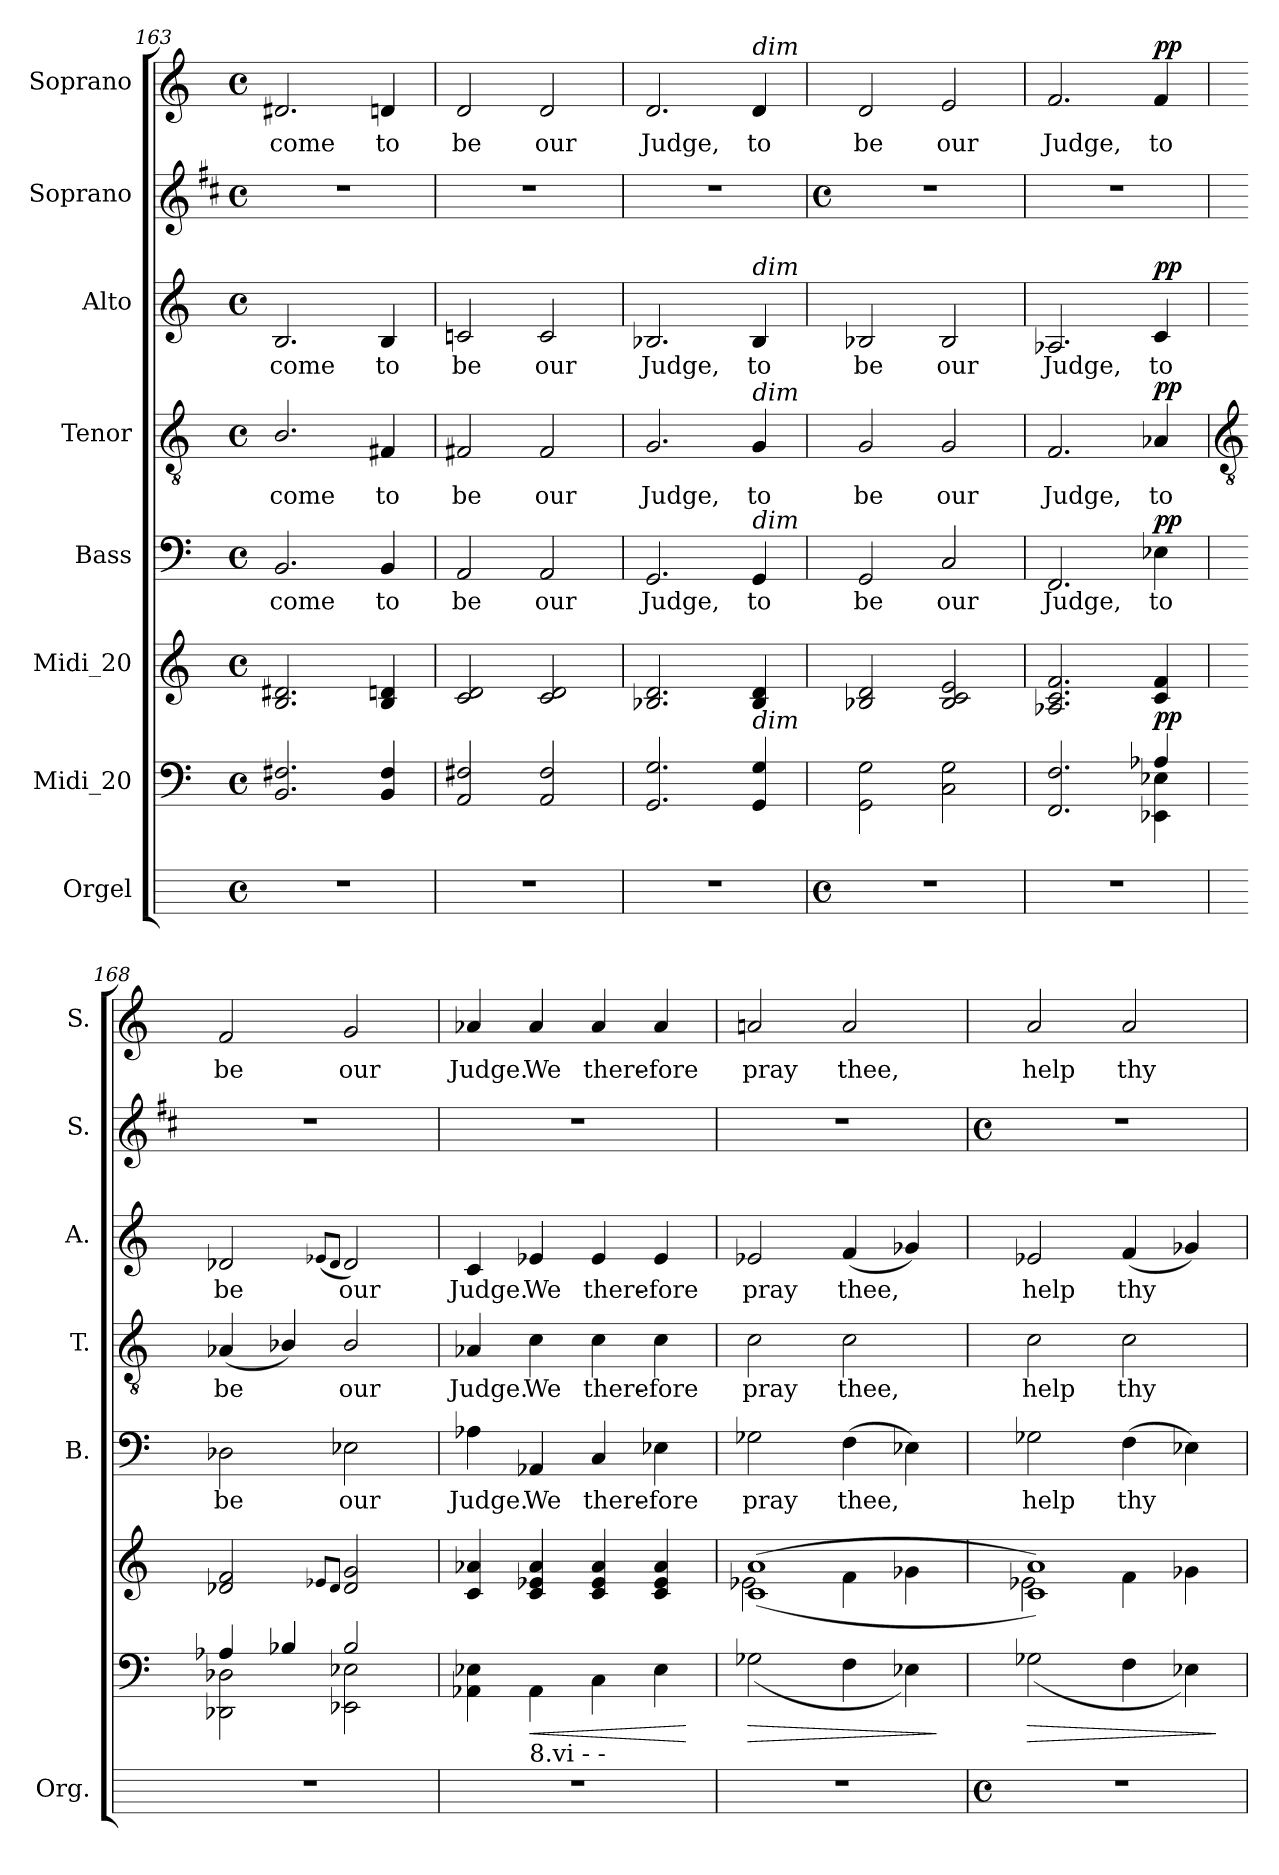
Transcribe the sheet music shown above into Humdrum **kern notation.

**kern	**kern	**dynam	**kern	**kern	**text	**dynam	**kern	**text	**dynam	**kern	**text	**dynam	**kern	**kern	**text	**dynam
*part8	*part7	*part7	*part6	*part5	*part5	*part5	*part4	*part4	*part4	*part3	*part3	*part3	*part2	*part1	*part1	*part1
*staff8	*staff7	*staff7	*staff6	*staff5	*staff5	*staff5	*staff4	*staff4	*staff4	*staff3	*staff3	*staff3	*staff2	*staff1	*staff1	*staff1
*I"Orgel	*I"Midi_20	*	*I"Midi_20	*I"Bass	*	*	*I"Tenor	*	*	*I"Alto	*	*	*I"Soprano	*I"Soprano	*	*
*I'Org.	*	*	*	*I'B.	*	*	*I'T.	*	*	*I'A.	*	*	*I'S.	*I'S.	*	*
*	*clefF4	*	*clefG2	*clefF4	*	*	*clefGv2	*	*	*clefG2	*	*	*clefG2	*clefG2	*	*
*	*k[]	*	*k[]	*k[]	*	*	*k[]	*	*	*k[]	*	*	*k[f#c#]	*k[]	*	*
*	*C:	*	*C:	*C:	*	*	*C:	*	*	*C:	*	*	*D:	*C:	*	*
*M4/4	*M4/4	*	*M4/4	*M4/4	*	*	*M4/4	*	*	*M4/4	*	*	*M4/4	*M4/4	*	*
*met(c)	*met(c)	*	*met(c)	*met(c)	*	*	*met(c)	*	*	*met(c)	*	*	*met(c)	*met(c)	*	*
=163	=163	=163	=163	=163	=163	=163	=163	=163	=163	=163	=163	=163	=163	=163	=163	=163
*	*^	*	*^	*	*	*	*	*	*	*	*	*	*	*	*	*
!	!	!	!	!	!	!	!LO:LY:b	!	!	!LO:LY:b	!	!	!LO:LY:b	!	!	!	!LO:LY:b	!
*	*	*	*	*	*	*	*	*	*	*	*	*	*	*	*	*^	*	*
1r	2.BB/ 2.F#X/	1ryy	.	2.B/ 2.d#X/	1ryy	2.BB	come	.	2.B/	come	.	2.B	come	.	1r	2.d#X/	1ryy	come	.
!	!	!	!	!	!	!	!LO:LY:b	!	!	!LO:LY:b	!	!	!LO:LY:b	!	!	!	!	!LO:LY:b	!
.	4BB/ 4F#/	.	.	4B/ 4dn/	.	4BB	to	.	4F#X	to	.	4B	to	.	.	4dn/	.	to	.
=164	=164	=164	=164	=164	=164	=164	=164	=164	=164	=164	=164	=164	=164	=164	=164	=164	=164	=164	=164
!	!	!	!	!	!	!	!LO:LY:b	!	!	!LO:LY:b	!	!	!LO:LY:b	!	!	!	!	!LO:LY:b	!
1r	2AA/ 2F#X/	1ryy	.	2c/ 2d/	1ryy	2AA	be	.	2F#X	be	.	2cn	be	.	1r	2d/	1ryy	be	.
!	!	!	!	!	!	!	!LO:LY:b	!	!	!LO:LY:b	!	!	!LO:LY:b	!	!	!	!	!LO:LY:b	!
.	2AA/ 2F#/	.	.	2c/ 2d/	.	2AA	our	.	2F#	our	.	2c	our	.	.	2d/	.	our	.
=165	=165	=165	=165	=165	=165	=165	=165	=165	=165	=165	=165	=165	=165	=165	=165	=165	=165	=165	=165
!	!	!	!	!	!	!	!LO:LY:b	!	!	!LO:LY:b	!	!	!LO:LY:b	!	!	!	!	!LO:LY:b	!
1r	2.GG/ 2.G/	1ryy	.	2.B-X/ 2.d/	1ryy	2.GG	Judge,	.	2.G	Judge,	.	2.B-X	Judge,	.	1r	2.d/	1ryy	Judge,	.
!	!	!	!	!	!	!	!	!	!	!	!	!	!	!	!	!LO:TX:a:i:t=dim	!	!	!
!	!	!	!	!	!	!	!	!	!	!	!	!LO:TX:a:i:t=dim	!	!	!	!	!	!	!
!	!	!	!	!	!	!	!	!	!LO:TX:a:i:t=dim	!	!	!	!	!	!	!	!	!	!
!	!	!	!	!	!	!LO:TX:a:i:t=dim	!	!	!	!	!	!	!	!	!	!	!	!	!
!	!LO:TX:a:i:t=dim	!	!	!	!	!	!	!	!	!	!	!	!	!	!	!	!	!	!
!	!	!	!	!	!	!	!LO:LY:b	!	!	!LO:LY:b	!	!	!LO:LY:b	!	!	!	!	!LO:LY:b	!
.	4GG/ 4G/	.	.	4B-/ 4d/	.	4GG	to	.	4G	to	.	4B-	to	.	.	4d/	.	to	.
!!LO:LB:g=z	!!
=166	=166	=166	=166	=166	=166	=166	=166	=166	=166	=166	=166	=166	=166	=166	=166	=166	=166	=166	=166
*M4/4	*	*	*	*	*	*	*	*	*	*	*	*	*	*	*M4/4	*	*	*	*
*met(c)	*	*	*	*	*	*	*	*	*	*	*	*	*	*	*met(c)	*	*	*	*
!	!	!	!	!	!	!	!LO:LY:b	!	!	!LO:LY:b	!	!	!LO:LY:b	!	!	!	!	!LO:LY:b	!
1r	1ryy	2GG\ 2G\	.	2B-X/ 2d/	1ryy	2GG	be	.	2G	be	.	2B-X	be	.	1r	2d/	1ryy	be	.
!	!	!	!	!	!	!	!LO:LY:b	!	!	!LO:LY:b	!	!	!LO:LY:b	!	!	!	!	!LO:LY:b	!
.	.	2C\ 2G\	.	2B-/ 2c/ 2e/	.	2C	our	.	2G	our	.	2B-	our	.	.	2e/	.	our	.
=167	=167	=167	=167	=167	=167	=167	=167	=167	=167	=167	=167	=167	=167	=167	=167	=167	=167	=167	=167
!	!	!	!	!	!	!	!LO:LY:b	!	!	!LO:LY:b	!	!	!LO:LY:b	!	!	!	!	!LO:LY:b	!
1r	2.ryy	2.FF/ 2.F/	.	2.A-X/ 2.c/ 2.f/	1ryy	2.FF	Judge,	.	2.F	Judge,	.	2.A-X	Judge,	.	1r	2.f/	1ryy	Judge,	.
!	!	!	!LO:DY:a	!	!	!	!LO:LY:b	!LO:DY:a	!	!LO:LY:b	!LO:DY:a	!	!LO:LY:b	!LO:DY:a	!	!	!	!LO:LY:b	!LO:DY:a
.	4A-X/	4EE-X\ 4E-X\	pp	4c/ 4f/	.	4E-X	to	pp	4A-X	to	pp	4c	to	pp	.	4f/	.	to	pp
!!LO:LB:g=z	!!
=168	=168	=168	=168	=168	=168	=168	=168	=168	=168	=168	=168	=168	=168	=168	=168	=168	=168	=168	=168
*	*	*	*	*	*	*	*	*	*clefGv2	*	*	*	*	*	*	*	*	*	*
!	!	!	!	!	!	!	!LO:LY:b	!	!	!LO:LY:b	!	!	!LO:LY:b	!	!	!	!	!LO:LY:b	!
1r	4A-X/	2DD-X\ 2D-X\	.	2d-X/ 2f/	1ryy	2D-X	be	.	(<4A-X	be	.	2d-X	be	.	1r	2f/	1ryy	be	.
.	4B-X/	.	.	.	.	.	.	.	4B-X/)	.	.	.	.	.	.	.	.	.	.
.	.	.	.	8qqe-X/L	.	.	.	.	.	.	.	(<8qqe-XL	.	.	.	.	.	.	.
.	.	.	.	8qqd-/J	.	.	.	.	.	.	.	8qqd-J	.	.	.	.	.	.	.
!	!	!	!	!	!	!	!LO:LY:b	!	!	!LO:LY:b	!	!	!LO:LY:b	!	!	!	!	!LO:LY:b	!
.	2B-/	2EE-X\ 2E-X\	.	2d-/ 2g/	.	2E-X	our	.	2B-/	our	.	2d-)	our	.	.	2g/	.	our	.
=169	=169	=169	=169	=169	=169	=169	=169	=169	=169	=169	=169	=169	=169	=169	=169	=169	=169	=169	=169
!	!	!	!	!	!	!	!LO:LY:b	!	!	!LO:LY:b	!	!	!LO:LY:b	!	!	!	!	!LO:LY:b	!
1r	1ryy	4AA-X\ 4E-X\	.	4c/ 4a-X/	1ryy	4A-X	Judge.	.	4A-X	Judge.	.	4c	Judge.	.	1r	4a-X/	1ryy	Judge.	.
!	!	!LO:TX:b:t=8.vi -       -	!	!	!	!	!	!	!	!	!	!	!	!	!	!	!	!	!
!	!	!	!LO:HP:b	!	!	!	!LO:LY:b	!	!	!LO:LY:b	!	!	!LO:LY:b	!	!	!	!	!LO:LY:b	!
.	.	4AA-\	<	4c/ 4e-X/ 4a-/	.	4AA-X	We	.	4c	We	.	4e-X	We	.	.	4a-/	.	We	.
!	!	!	!	!	!	!	!LO:LY:b	!	!	!LO:LY:b	!	!	!LO:LY:b	!	!	!	!	!LO:LY:b	!
.	.	4C\	.	4c/ 4e-/ 4a-/	.	4C	there-	.	4c	there-	.	4e-	there-	.	.	4a-/	.	there-	.
!	!	!	!	!	!	!	!LO:LY:b	!	!	!LO:LY:b	!	!	!LO:LY:b	!	!	!	!	!LO:LY:b	!
.	.	4E-\	.	4c/ 4e-/ 4a-/	.	4E-X	-fore	.	4c	-fore	.	4e-	-fore	.	.	4a-/	.	-fore	.
*	*v	*v	*	*	*	*	*	*	*	*	*	*	*	*	*	*v	*v	*	*
*	*	*	*v	*v	*	*	*	*	*	*	*	*	*	*	*	*	*
.	.	[	.	.	.	.	.	.	.	.	.	.	.	.	.	.
=170	=170	=170	=170	=170	=170	=170	=170	=170	=170	=170	=170	=170	=170	=170	=170	=170
*	*^	*	*	*	*	*	*	*	*	*	*	*	*	*	*	*
!	!	!	!LO:HP:b	!	!	!LO:LY:b	!	!	!LO:LY:b	!	!	!LO:LY:b	!	!	!	!LO:LY:b	!
*	*	*	*	*^	*	*	*	*	*	*	*	*	*	*	*^	*	*
1r	1ryy	(>2G-X\	>	(<(>1c/ 1a/	2e-X\	2G-X	pray	.	2c	pray	.	2e-X	pray	.	1r	2an/	1ryy	pray	.
!	!	!	!	!	!	!	!LO:LY:b	!	!	!LO:LY:b	!	!	!LO:LY:b	!	!	!	!	!LO:LY:b	!
.	.	4F\	.	.	4f\	(>4F	thee,	.	2c	thee,	.	(<4f	thee,	.	.	2a/	.	thee,	.
.	.	4E-X\)	.	.	4g-X\	4E-X)	.	.	.	.	.	4g-X)	.	.	.	.	.	.	.
*	*v	*v	*	*	*	*	*	*	*	*	*	*	*	*	*	*v	*v	*	*
*	*	*	*v	*v	*	*	*	*	*	*	*	*	*	*	*	*	*
.	.	]	.	.	.	.	.	.	.	.	.	.	.	.	.	.
!!LO:LB:g=z
=171	=171	=171	=171	=171	=171	=171	=171	=171	=171	=171	=171	=171	=171	=171	=171	=171
*M4/4	*	*	*	*	*	*	*	*	*	*	*	*	*M4/4	*	*	*
*met(c)	*	*	*	*	*	*	*	*	*	*	*	*	*met(c)	*	*	*
*	*^	*	*	*	*	*	*	*	*	*	*	*	*	*	*	*
!	!	!	!LO:HP:b	!	!	!LO:LY:b	!	!	!LO:LY:b	!	!	!LO:LY:b	!	!	!	!LO:LY:b	!
*	*	*	*	*^	*	*	*	*	*	*	*	*	*	*	*^	*	*
1r	1ryy	(>2G-X\	>	1c/ 1a/))	2e-X\	2G-X	help	.	2c	help	.	2e-X	help	.	1r	2a/	1ryy	help	.
!	!	!	!	!	!	!	!LO:LY:b	!	!	!LO:LY:b	!	!	!LO:LY:b	!	!	!	!	!LO:LY:b	!
.	.	4F\	.	.	4f\	(>4F	thy	.	2c	thy	.	(<4f	thy	.	.	2a/	.	thy	.
.	.	4E-X\)	.	.	4g-X\	4E-X)	.	.	.	.	.	4g-X)	.	.	.	.	.	.	.
*	*v	*v	*	*	*	*	*	*	*	*	*	*	*	*	*	*v	*v	*	*
*	*	*	*v	*v	*	*	*	*	*	*	*	*	*	*	*	*	*
.	.	]	.	.	.	.	.	.	.	.	.	.	.	.	.	.
=	=	=	=	=	=	=	=	=	=	=	=	=	=	=	=	=
*-	*-	*-	*-	*-	*-	*-	*-	*-	*-	*-	*-	*-	*-	*-	*-	*-
